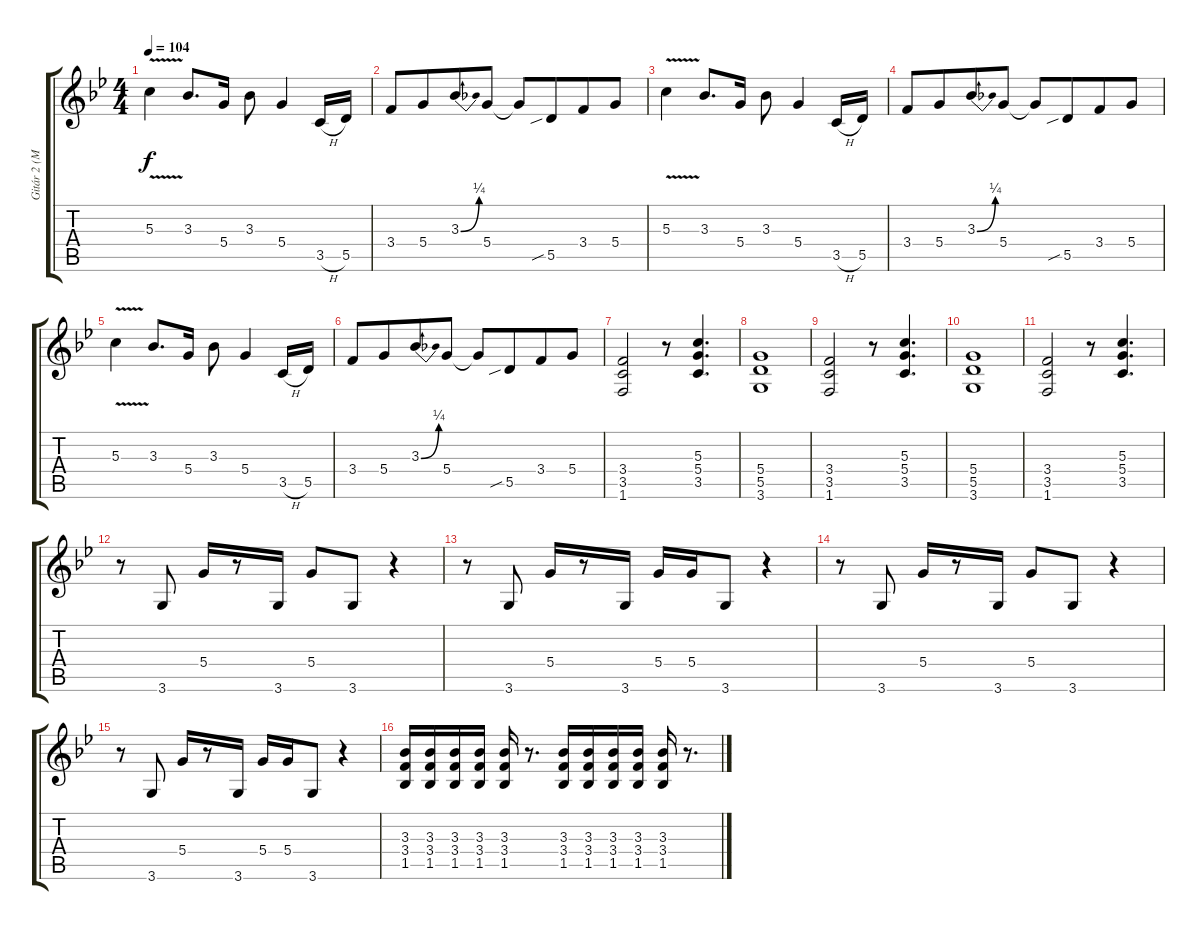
\track ("Gitár 2 (Micky Moody/Mel Galley/John Syk" "Gitár 2 (M") {instrument distortionguitar}
\staff {score tabs}
\tuning (E4 B3 G3 D3 A2 E2) {hide}
\ts (4 4)
\tempo 104
\clef g2
\ks bb
5.3{v}.4{dy f} 3.3.8{d} 5.4.16 3.3.8 5.4.4 3.5{h}.16 5.5.16 |
3.4.8 5.4.8{beam merge} 3.3{be (bend 0 0 60 1)}.8 5.4.8 5.4{t}.8 5.5{sib}.8{beam merge} 3.4.8 5.4.8 |
5.3{v}.4 3.3.8{d} 5.4.16 3.3.8 5.4.4 3.5{h}.16 5.5.16 |
3.4.8 5.4.8{beam merge} 3.3{be (bend 0 0 60 1)}.8 5.4.8 5.4{t}.8 5.5{sib}.8{beam merge} 3.4.8 5.4.8 |
5.3{v}.4 3.3.8{d} 5.4.16 3.3.8 5.4.4 3.5{h}.16 5.5.16 |
3.4.8 5.4.8{beam merge} 3.3{be (bend 0 0 60 1)}.8 5.4.8 5.4{t}.8 5.5{sib}.8{beam merge} 3.4.8 5.4.8 |
(3.4 3.5 1.6).2 r.8 (5.3 5.4 3.5).4{d} |
(5.4 5.5 3.6).1 |
(3.4 3.5 1.6).2 r.8 (5.3 5.4 3.5).4{d} |
(5.4 5.5 3.6).1 |
(3.4 3.5 1.6).2 r.8 (5.3 5.4 3.5).4{d} |
r.8 3.6.8 5.4.16 r.8 3.6.16 5.4.8 3.6.8 r.4 |
r.8 3.6.8 5.4.16 r.8 3.6.16 5.4.16 5.4.16 3.6.8 r.4 |
r.8 3.6.8 5.4.16 r.8 3.6.16 5.4.8 3.6.8 r.4 |
r.8 3.6.8 5.4.16 r.8 3.6.16 5.4.16 5.4.16 3.6.8 r.4 |
(3.3 3.4 1.5).16 (3.3 3.4 1.5).16 (3.3 3.4 1.5).16 (3.3 3.4 1.5).16 (3.3 3.4 1.5).16 r.8{d} (3.3 3.4 1.5).16 (3.3 3.4 1.5).16 (3.3 3.4 1.5).16 (3.3 3.4 1.5).16 (3.3 3.4 1.5).16 r.8{d}
